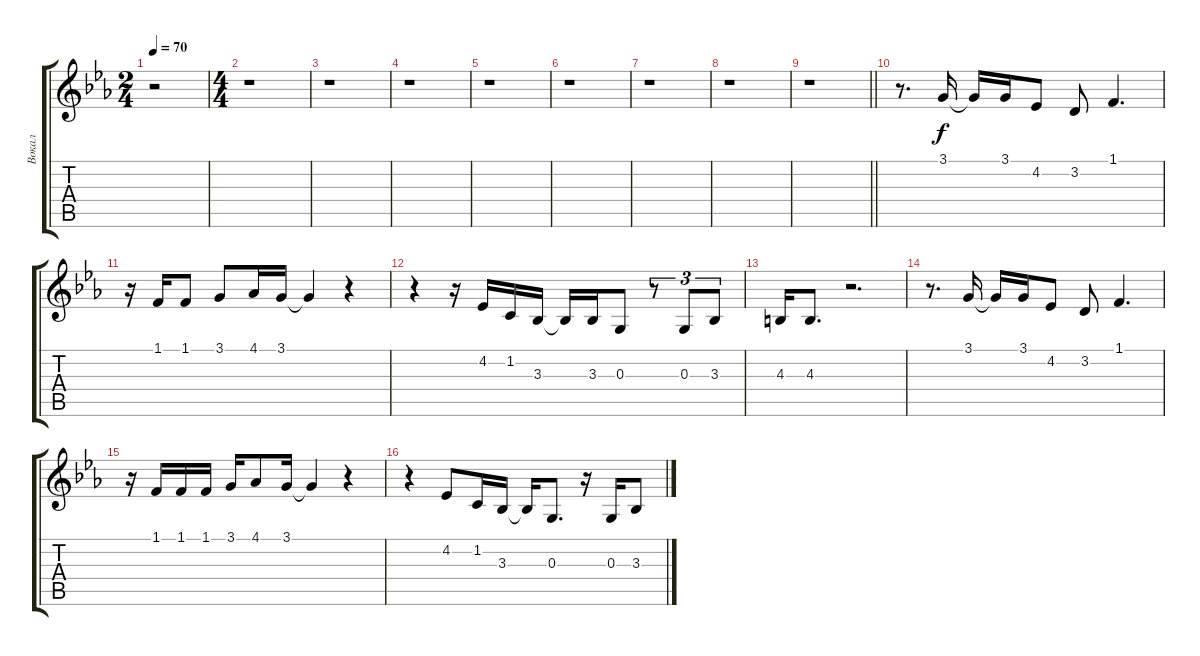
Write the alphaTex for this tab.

\track ("Вокал" "Вокал") {instrument sopranosax}
\staff {score tabs}
\tuning (E4 B3 G3 D3 A2 E2) {hide}
\ts (2 4)
\tempo 70
\clef g2
\ks eb
r.2{dy f instrument sopranosax} |
\ts (4 4)
r.1 |
r.1 |
r.1 |
r.1 |
r.1 |
r.1 |
r.1 |
\barLineRight lightlight
r.1 |
r.8{d} 3.1.16 3.1{t}.16 3.1.16 4.2.8 3.2.8 1.1.4{d} |
r.16 1.1.16 1.1.8 3.1.8 4.1.16 3.1.16 3.1{t}.4 r.4 |
r.4 r.16 4.2.16 1.2.16 3.3.16 3.3{t}.16 3.3.16 0.3.8 r.8{tu (3 2)} 0.3.8{tu (3 2)} 3.3.8{tu (3 2)} |
4.3.16 4.3.8{d} r.2{d} |
r.8{d} 3.1.16 3.1{t}.16 3.1.16 4.2.8 3.2.8 1.1.4{d} |
r.16 1.1.16 1.1.16 1.1.16 3.1.16 4.1.8 3.1.16 3.1{t}.4 r.4 |
r.4 4.2.8 1.2.16 3.3.16 3.3{t}.16 0.3.8{d} r.16 0.3.16 3.3.8
